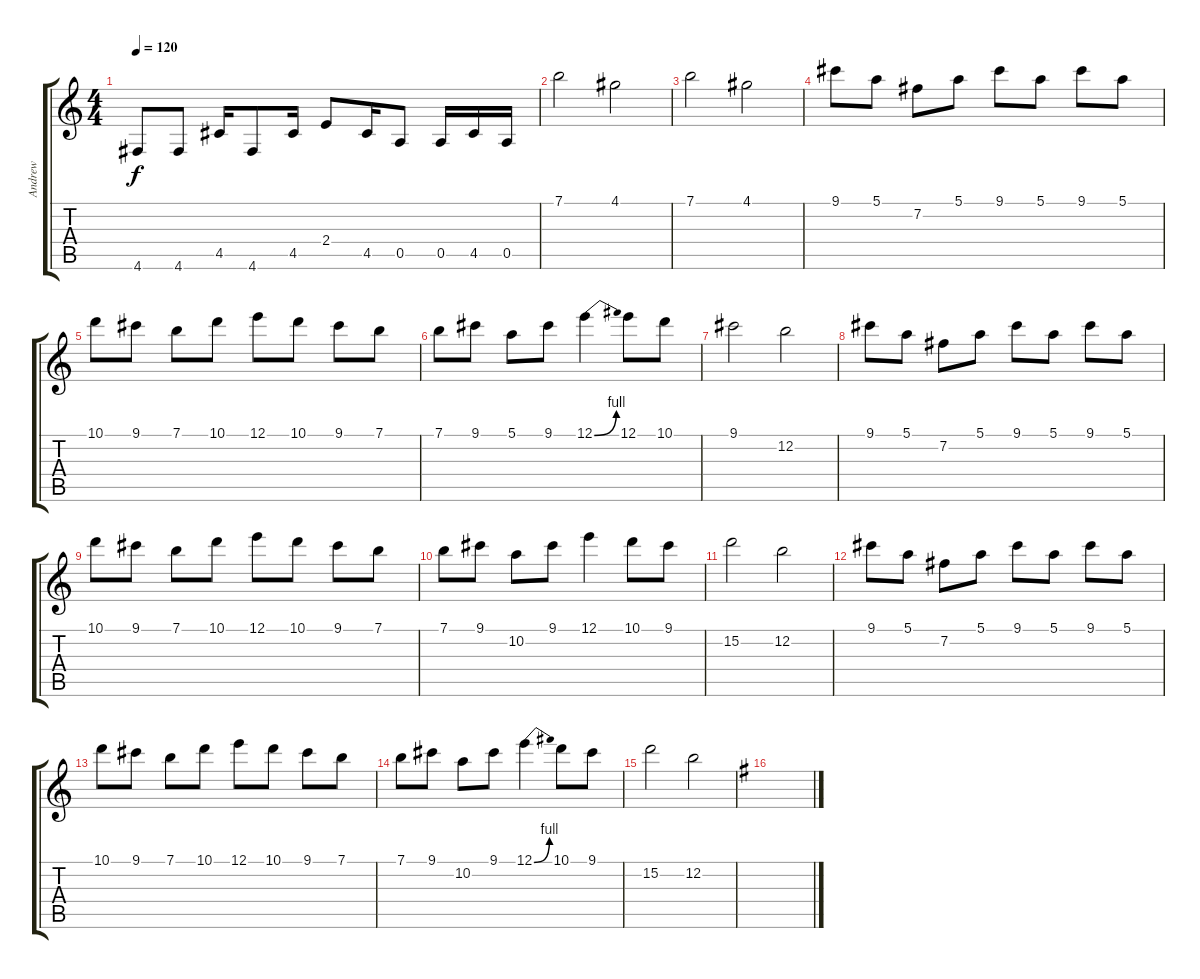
\track ("Andrew" "Andrew") {instrument overdrivenguitar}
\staff {score tabs}
\tuning (E4 B3 G3 D3 A2 D2) {hide}
\ts (4 4)
\tempo 120
\clef g2
\ks c
4.6.8{dy f} 4.6.8 4.5.16 4.6.8 4.5.16 2.4.8 4.5.16 0.5.8 0.5.16 4.5.16 0.5.16 |
7.1.2 4.1.2 |
7.1.2 4.1.2 |
9.1.8 5.1.8 7.2.8 5.1.8 9.1.8 5.1.8 9.1.8 5.1.8 |
10.1.8 9.1.8 7.1.8 10.1.8 12.1.8 10.1.8 9.1.8 7.1.8 |
7.1.8 9.1.8 5.1.8 9.1.8 12.1{be (bend 0 0 60 4)}.4 12.1.8 10.1.8 |
9.1.2 12.2.2 |
9.1.8 5.1.8 7.2.8 5.1.8 9.1.8 5.1.8 9.1.8 5.1.8 |
10.1.8 9.1.8 7.1.8 10.1.8 12.1.8 10.1.8 9.1.8 7.1.8 |
7.1.8 9.1.8 10.2.8 9.1.8 12.1.4 10.1.8 9.1.8 |
15.2.2 12.2.2 |
9.1.8 5.1.8 7.2.8 5.1.8 9.1.8 5.1.8 9.1.8 5.1.8 |
10.1.8 9.1.8 7.1.8 10.1.8 12.1.8 10.1.8 9.1.8 7.1.8 |
7.1.8 9.1.8 10.2.8 9.1.8 12.1{be (bend 0 0 60 4)}.4 10.1.8 9.1.8 |
15.2.2 12.2.2 |
\ks eminor
